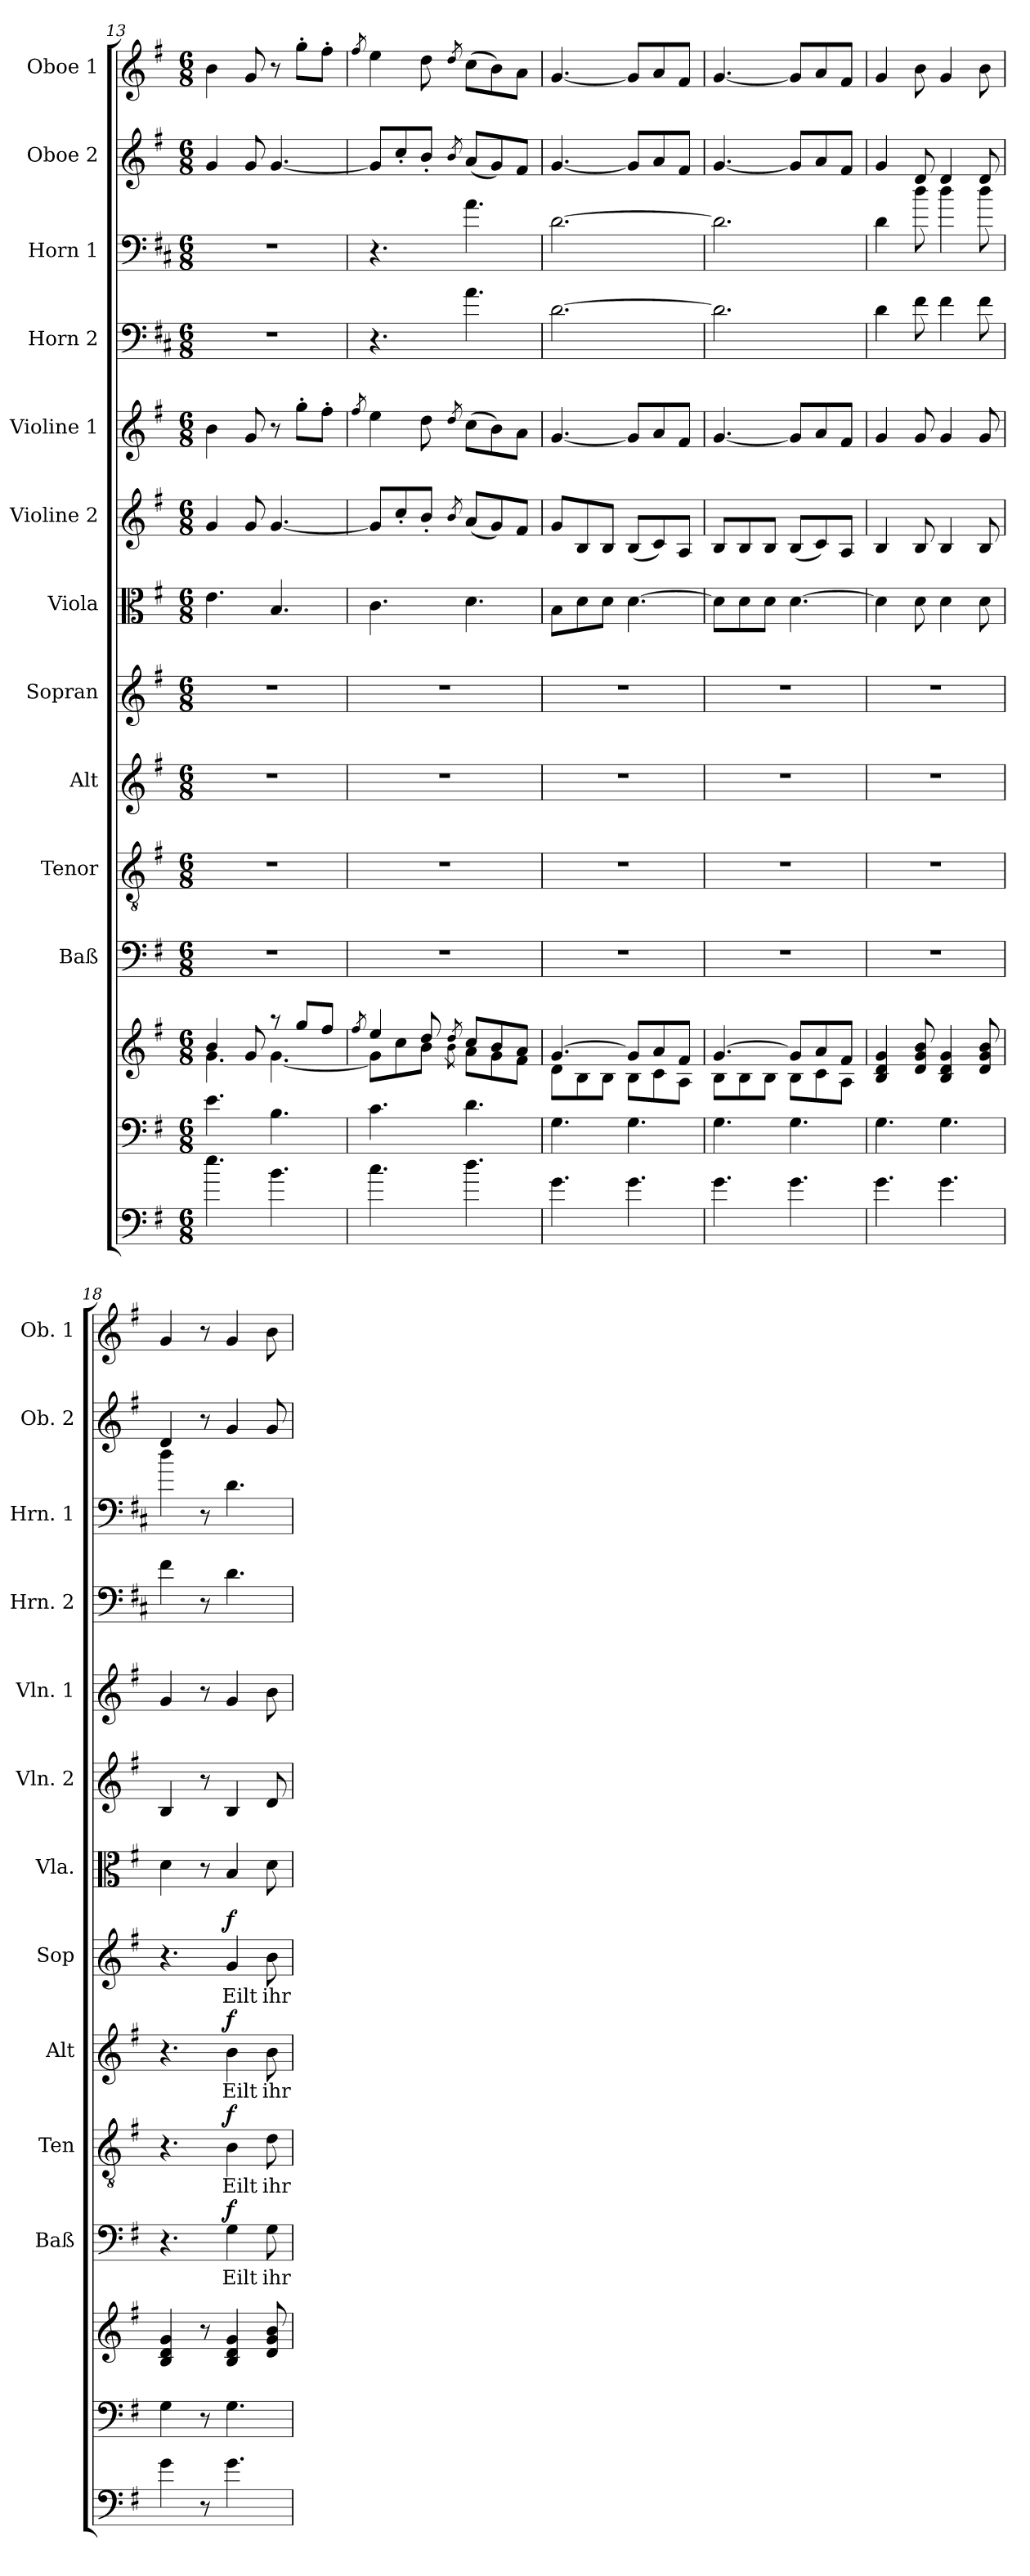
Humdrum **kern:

**kern	**kern	**kern	**kern	**text	**dynam	**kern	**text	**dynam	**kern	**text	**dynam	**kern	**text	**dynam	**kern	**kern	**kern	**kern	**kern	**kern	**kern
*part13	*part12	*part12	*part11	*part11	*part11	*part10	*part10	*part10	*part9	*part9	*part9	*part8	*part8	*part8	*part7	*part6	*part5	*part4	*part3	*part2	*part1
*staff14	*staff13	*staff12	*staff11	*staff11	*staff11	*staff10	*staff10	*staff10	*staff9	*staff9	*staff9	*staff8	*staff8	*staff8	*staff7	*staff6	*staff5	*staff4	*staff3	*staff2	*staff1
*	*	*	*I"Baß	*	*	*I"Tenor	*	*	*I"Alt	*	*	*I"Sopran	*	*	*I"Viola	*I"Violine 2	*I"Violine 1	*I"Horn 2	*I"Horn 1	*I"Oboe 2	*I"Oboe 1
*	*	*	*I'Baß	*	*	*I'Ten	*	*	*I'Alt	*	*	*I'Sop	*	*	*I'Vla.	*I'Vln. 2	*I'Vln. 1	*I'Hrn. 2	*I'Hrn. 1	*I'Ob. 2	*I'Ob. 1
*clefF4	*clefF4	*clefG2	*clefF4	*	*	*clefGv2	*	*	*clefG2	*	*	*clefG2	*	*	*clefC3	*clefG2	*clefG2	*clefF4	*clefF4	*clefG2	*clefG2
*ITrd7c12	*	*	*	*	*	*	*	*	*	*	*	*	*	*	*	*	*	*ITrd4c7	*ITrd4c7	*	*
*k[f#]	*k[f#]	*k[f#]	*k[f#]	*	*	*k[f#]	*	*	*k[f#]	*	*	*k[f#]	*	*	*k[f#]	*k[f#]	*k[f#]	*k[f#]	*k[f#]	*k[f#]	*k[f#]
*G:	*G:	*G:	*G:	*	*	*G:	*	*	*G:	*	*	*G:	*	*	*G:	*G:	*G:	*G:	*G:	*G:	*G:
*M6/8	*M6/8	*M6/8	*M6/8	*	*	*M6/8	*	*	*M6/8	*	*	*M6/8	*	*	*M6/8	*M6/8	*M6/8	*M6/8	*M6/8	*M6/8	*M6/8
=13	=13	=13	=13	=13	=13	=13	=13	=13	=13	=13	=13	=13	=13	=13	=13	=13	=13	=13	=13	=13	=13
*	*	*^	*	*	*	*	*	*	*	*	*	*	*	*	*	*	*	*	*	*	*
4.e\	4.e\	4b/	4.g\	2.r	.	.	2.r	.	.	2.r	.	.	2.r	.	.	4.e\	4g/	4b\	2.r	2.r	4g/	4b\
.	.	8g/	.	.	.	.	.	.	.	.	.	.	.	.	.	.	8g/	8g/	.	.	8g/	8g/
4.B\	4.B\	8raa	[<4.g\	.	.	.	.	.	.	.	.	.	.	.	.	4.B/	[4.g/	8r	.	.	[4.g/	8r
.	.	8gg/L	.	.	.	.	.	.	.	.	.	.	.	.	.	.	.	8gg'>\L	.	.	.	8gg'>\L
.	.	8ff#/J	.	.	.	.	.	.	.	.	.	.	.	.	.	.	.	8ff#'>\J	.	.	.	8ff#'>\J
=14	=14	=14	=14	=14	=14	=14	=14	=14	=14	=14	=14	=14	=14	=14	=14	=14	=14	=14	=14	=14	=14	=14
.	.	8qff#/	.	.	.	.	.	.	.	.	.	.	.	.	.	.	.	8qff#/	.	.	.	8qff#/
4.c\	4.c\	4ee/	8g\L]	2.r	.	.	2.r	.	.	2.r	.	.	2.r	.	.	4.c\	8g/L]	4ee\	4.r	4.r	8g/L]	4ee\
.	.	.	8cc\	.	.	.	.	.	.	.	.	.	.	.	.	.	8cc'</	.	.	.	8cc'</	.
.	.	8dd/	8b\J	.	.	.	.	.	.	.	.	.	.	.	.	.	8b'</J	8dd\	.	.	8b'</J	8dd\
.	.	8qdd/	8qb\	.	.	.	.	.	.	.	.	.	.	.	.	.	8qb/	8qdd/	.	.	8qb/	8qdd/
4.d\	4.d\	8cc/L	8a\L	.	.	.	.	.	.	.	.	.	.	.	.	4.d\	(<8a/L	(>8cc\L	4.d\	4.d\	(<8a/L	(>8cc\L
.	.	8b/	8g\	.	.	.	.	.	.	.	.	.	.	.	.	.	8g/)	8b\)	.	.	8g/)	8b\)
.	.	8a/J	8f#\J	.	.	.	.	.	.	.	.	.	.	.	.	.	8f#/J	8a\J	.	.	8f#/J	8a\J
=15	=15	=15	=15	=15	=15	=15	=15	=15	=15	=15	=15	=15	=15	=15	=15	=15	=15	=15	=15	=15	=15	=15
4.G\	4.G\	[>4.g/	8d\L	2.r	.	.	2.r	.	.	2.r	.	.	2.r	.	.	8B\L	8g/L	[4.g/	[2.G\	[2.G\	[4.g/	[4.g/
.	.	.	8B\	.	.	.	.	.	.	.	.	.	.	.	.	8d\	8B/	.	.	.	.	.
.	.	.	8B\J	.	.	.	.	.	.	.	.	.	.	.	.	8d\J	8B/J	.	.	.	.	.
4.G\	4.G\	8g/L]	8B\L	.	.	.	.	.	.	.	.	.	.	.	.	[4.d\	(<8B/L	8g/L]	.	.	8g/L]	8g/L]
.	.	8a/	8c\	.	.	.	.	.	.	.	.	.	.	.	.	.	8c/)	8a/	.	.	8a/	8a/
.	.	8f#/J	8A\J	.	.	.	.	.	.	.	.	.	.	.	.	.	8A/J	8f#/J	.	.	8f#/J	8f#/J
=16	=16	=16	=16	=16	=16	=16	=16	=16	=16	=16	=16	=16	=16	=16	=16	=16	=16	=16	=16	=16	=16	=16
4.G\	4.G\	[>4.g/	8B\L	2.r	.	.	2.r	.	.	2.r	.	.	2.r	.	.	8d\L]	8B/L	[4.g/	2.G\]	2.G\]	[4.g/	[4.g/
.	.	.	8B\	.	.	.	.	.	.	.	.	.	.	.	.	8d\	8B/	.	.	.	.	.
.	.	.	8B\J	.	.	.	.	.	.	.	.	.	.	.	.	8d\J	8B/J	.	.	.	.	.
4.G\	4.G\	8g/L]	8B\L	.	.	.	.	.	.	.	.	.	.	.	.	[4.d\	(<8B/L	8g/L]	.	.	8g/L]	8g/L]
.	.	8a/	8c\	.	.	.	.	.	.	.	.	.	.	.	.	.	8c/)	8a/	.	.	8a/	8a/
.	.	8f#/J	8A\J	.	.	.	.	.	.	.	.	.	.	.	.	.	8A/J	8f#/J	.	.	8f#/J	8f#/J
*	*	*v	*v	*	*	*	*	*	*	*	*	*	*	*	*	*	*	*	*	*	*	*
!!LO:PB:g=z
=17	=17	=17	=17	=17	=17	=17	=17	=17	=17	=17	=17	=17	=17	=17	=17	=17	=17	=17	=17	=17	=17
4.G\	4.G\	4B/ 4d/ 4g/	2.r	.	.	2.r	.	.	2.r	.	.	2.r	.	.	4d\]	4B/	4g/	4G\	4G\	4g/	4g/
.	.	8d/ 8g/ 8b/	.	.	.	.	.	.	.	.	.	.	.	.	8d\	8B/	8g/	8B\	8g\	8d/	8b\
4.G\	4.G\	4B/ 4d/ 4g/	.	.	.	.	.	.	.	.	.	.	.	.	4d\	4B/	4g/	4B\	4g\	4d/	4g/
.	.	8d/ 8g/ 8b/	.	.	.	.	.	.	.	.	.	.	.	.	8d\	8B/	8g/	8B\	8g\	8d/	8b\
=18	=18	=18	=18	=18	=18	=18	=18	=18	=18	=18	=18	=18	=18	=18	=18	=18	=18	=18	=18	=18	=18
4G\	4G\	4B/ 4d/ 4g/	4.r	.	.	4.r	.	.	4.r	.	.	4.r	.	.	4d\	4B/	4g/	4B\	4g\	4d/	4g/
8r	8r	8r	.	.	.	.	.	.	.	.	.	.	.	.	8r	8r	8r	8r	8r	8r	8r
!	!	!	!	!LO:LY:b	!LO:DY:a	!	!LO:LY:b	!LO:DY:a	!	!LO:LY:b	!LO:DY:a	!	!LO:LY:b	!LO:DY:a	!	!	!	!	!	!	!
4.G\	4.G\	4B/ 4d/ 4g/	4G\	Eilt	f	4B\	Eilt	f	4b\	Eilt	f	4g/	Eilt	f	4B/	4B/	4g/	4.G\	4.G\	4g/	4g/
!	!	!	!	!LO:LY:b	!	!	!LO:LY:b	!	!	!LO:LY:b	!	!	!LO:LY:b	!	!	!	!	!	!	!	!
.	.	8d/ 8g/ 8b/	8G\	ihr	.	8d\	ihr	.	8b\	ihr	.	8b\	ihr	.	8d\	8d/	8b\	.	.	8g/	8b\
=	=	=	=	=	=	=	=	=	=	=	=	=	=	=	=	=	=	=	=	=	=
*-	*-	*-	*-	*-	*-	*-	*-	*-	*-	*-	*-	*-	*-	*-	*-	*-	*-	*-	*-	*-	*-
